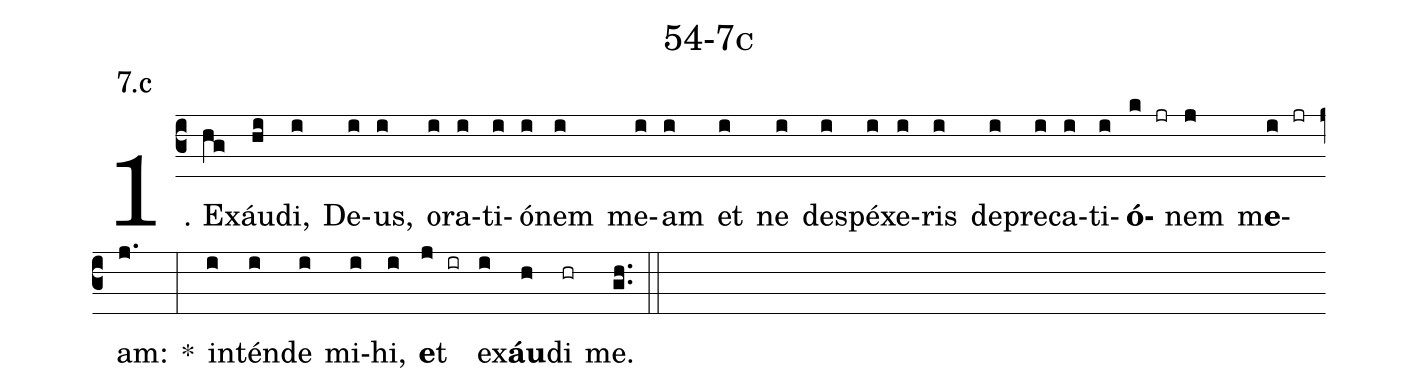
name: 54-7c;
annotation: 7.c;
%%
(c3)1. Ex(hg)áu(hi)di,(i) De(i)us,(i) o(i)ra(i)ti(i)ó(i)nem(i) me(i)am(i) et(i) ne(i) de(i)spé(i)xe(i)ris(i) de(i)pre(i)ca(i)ti(i)<b>ó</b>(k jr)nem(j) m<b>e</b>(i jr)am:(j.) *(:) in(i)tén(i)de(i) mi(i)hi,(i) <b>e</b>t(j ir) ex(i)<b>áu</b>(h)di(hr) me.(gh..) (::)
